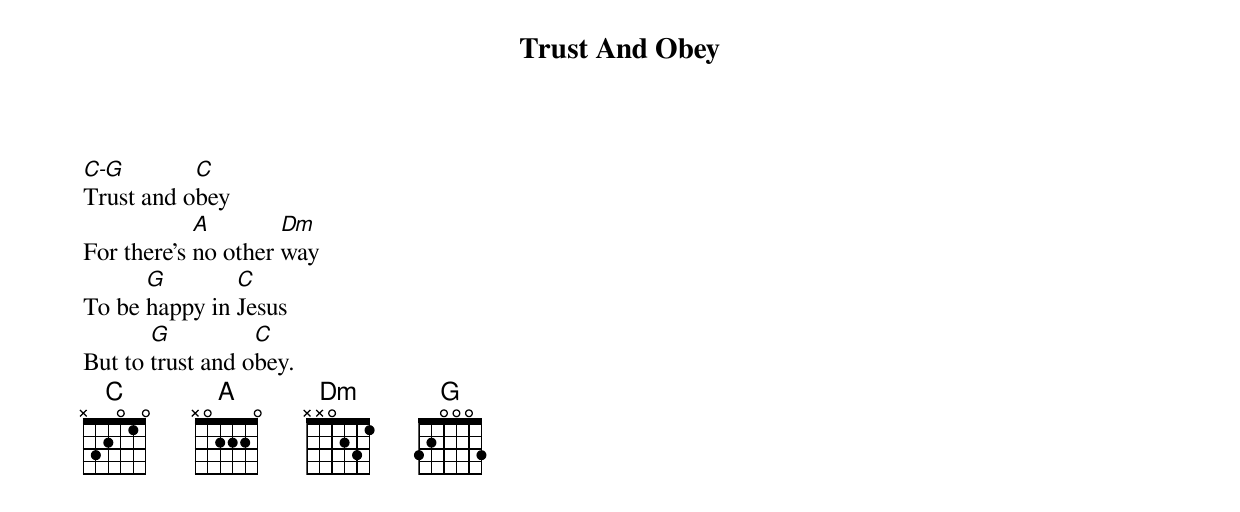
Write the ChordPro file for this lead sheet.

{title: Trust And Obey}


[C-G]Trust and o[C]bey
For there's [A]no other [Dm]way
To be [G]happy in [C]Jesus
But to [G]trust and o[C]bey.
